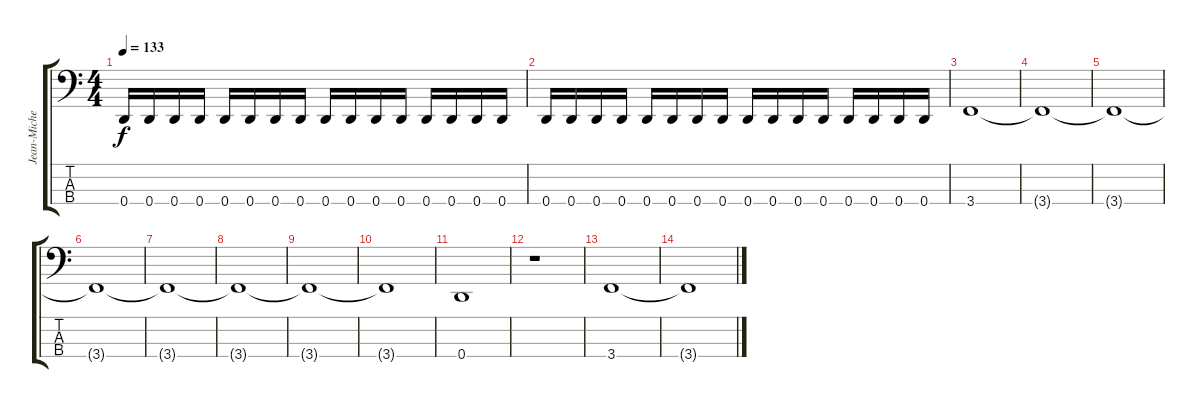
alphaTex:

\track ("Jean-Michel" "Jean-Miche") {instrument electricbasspick}
\staff {score tabs}
\tuning (F2 C2 G1 D1) {hide}
\ts (4 4)
\tempo 133
\clef f4
\ks c
0.4.16{dy f} 0.4.16 0.4.16 0.4.16 0.4.16 0.4.16 0.4.16 0.4.16 0.4.16 0.4.16 0.4.16 0.4.16 0.4.16 0.4.16 0.4.16 0.4.16 |
0.4.16 0.4.16 0.4.16 0.4.16 0.4.16 0.4.16 0.4.16 0.4.16 0.4.16 0.4.16 0.4.16 0.4.16 0.4.16 0.4.16 0.4.16 0.4.16 |
3.4.1 |
3.4{t}.1 |
3.4{t}.1 |
3.4{t}.1 |
3.4{t}.1 |
3.4{t}.1 |
3.4{t}.1 |
3.4{t}.1 |
0.4.1 |
r.1 |
3.4.1 |
3.4{t}.1
